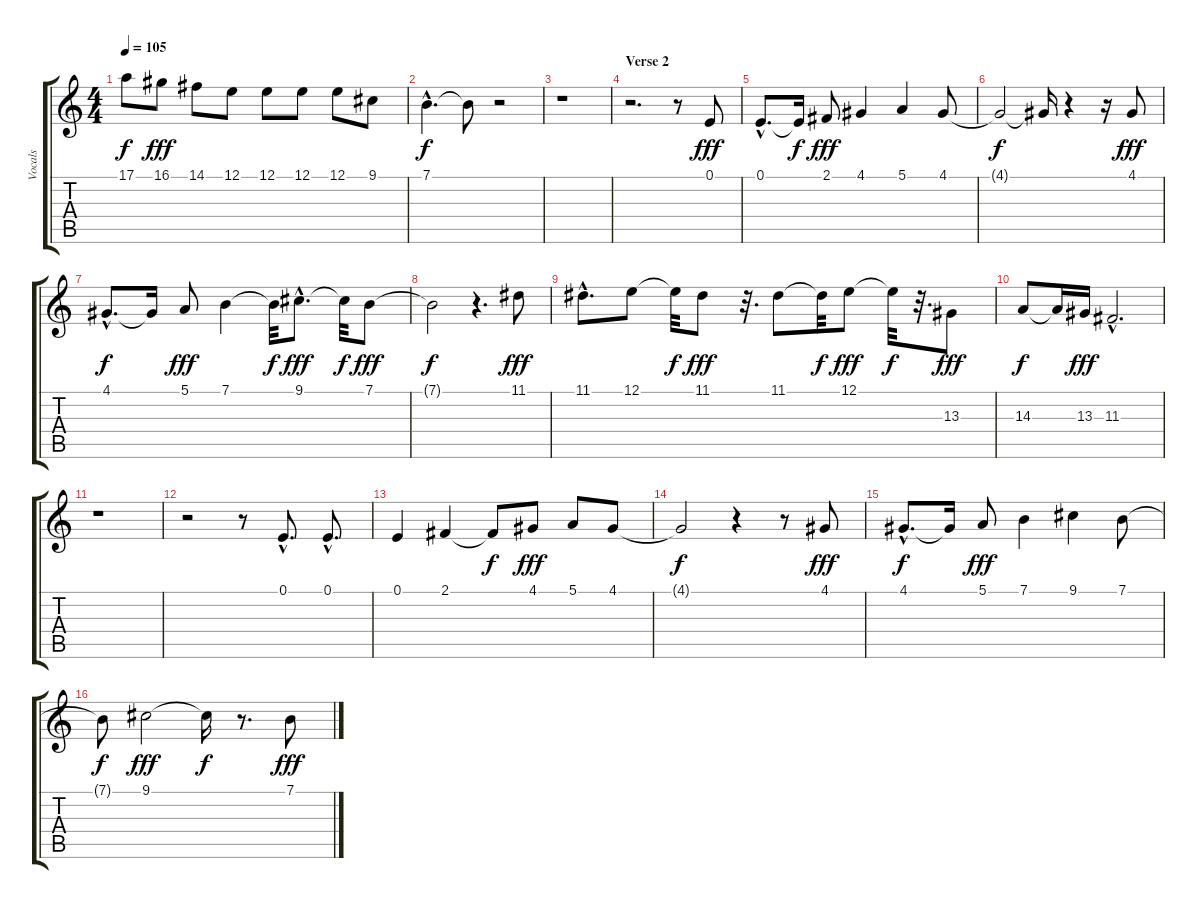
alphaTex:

\track ("Vocals" "Vocals") {instrument flute}
\staff {score tabs}
\tuning (E4 B3 G3 D3 A2 E2) {hide}
\ts (4 4)
\tempo 105
\clef g2
\ks c
17.1{t}.8{dy f} 16.1.8{dy fff} 14.1.8 12.1.8 12.1.8 12.1.8 12.1.8 9.1.8 |
7.1{hac}.4{d dy f} 7.1{t}.8 r.2 |
r.1 |
\section ("" "Verse 2")
r.2{d} r.8 0.1.8{dy fff} |
0.1{hac}.8{d} 0.1{t}.16{dy f} 2.1.8{dy fff} 4.1.4 5.1.4 4.1.8 |
4.1{t}.2{dy f} 4.1{t}.16 r.4 r.16 4.1.8{dy fff} |
4.1{hac}.8{d dy f} 4.1{t}.16 5.1.8{dy fff} 7.1.4 7.1{t}.32{dy f} 9.1{hac}.8{d dy fff} 9.1{t}.32{dy f} 7.1.8{dy fff} |
7.1{t}.2{dy f} r.4{d} 11.1.8{dy fff} |
11.1{hac}.8{d} 12.1.8 12.1{t}.32{dy f} 11.1.8{dy fff} r.32{d} 11.1.8 11.1{t}.32{dy f} 12.1.8{dy fff} 12.1{t}.32{dy f} r.32{d} 13.3.8{dy fff} |
14.3.8{dy f} 14.3{t}.16 13.3.16{dy fff} 11.3{hac}.2{d} |
r.1 |
r.2 r.8 0.1{hac}.8{d} 0.1{hac}.8{d} |
0.1.4 2.1.4 2.1{t}.8{dy f} 4.1.8{dy fff} 5.1.8 4.1.8 |
4.1{t}.2{dy f} r.4 r.8 4.1.8{dy fff} |
4.1{hac}.8{d dy f} 4.1{t}.16 5.1.8{dy fff} 7.1.4 9.1.4 7.1.8 |
7.1{t}.8{dy f} 9.1.2{dy fff} 9.1{t}.16{dy f} r.8{d} 7.1.8{dy fff}
